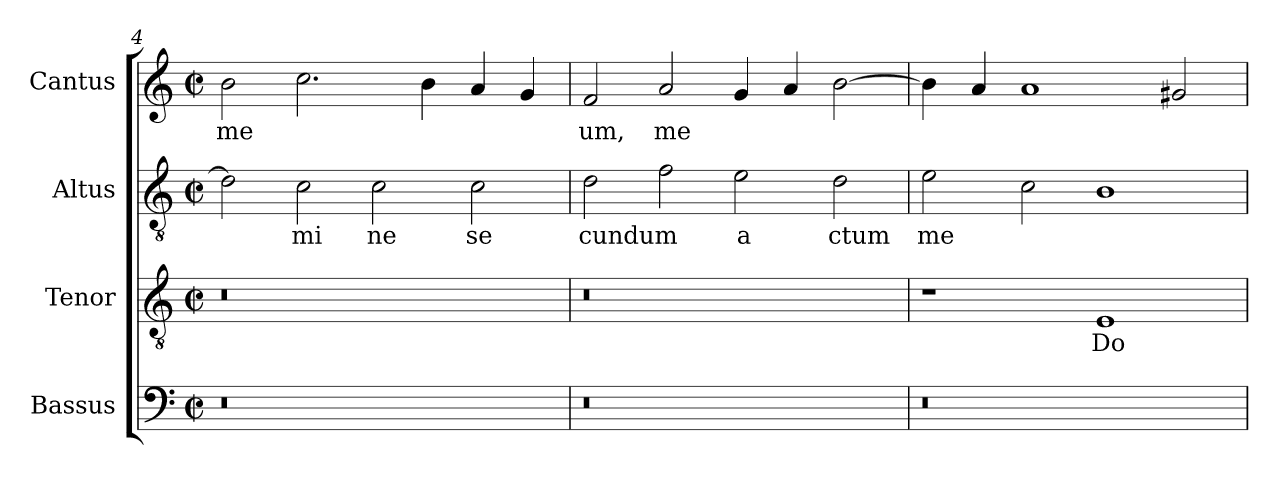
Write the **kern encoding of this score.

**kern	**kern	**text	**kern	**text	**kern	**text
*part4	*part3	*part3	*part2	*part2	*part1	*part1
*staff4	*staff3	*staff3	*staff2	*staff2	*staff1	*staff1
*I"Bassus	*I"Tenor	*	*I"Altus	*	*I"Cantus	*
*clefF4	*clefGv2	*	*clefGv2	*	*clefG2	*
*M2/2	*M2/2	*	*M2/2	*	*M2/2	*
*met(c|)	*met(c|)	*	*met(c|)	*	*met(c|)	*
=4	=4	=4	=4	=4	=4	=4
!	!	!	!	!	!	!LO:LY:b
0r	0r	.	2d\]	.	2b\	me
!	!	!	!	!LO:LY:b:cj	!	!
.	.	.	2c\	mi	2.cc\	.
!	!	!	!	!LO:LY:b:cj	!	!
.	.	.	2c\	ne	.	.
.	.	.	.	.	4b\	.
!	!	!	!	!LO:LY:b:cj	!	!
.	.	.	2c\	se	4a/	.
.	.	.	.	.	4g/	.
=5	=5	=5	=5	=5	=5	=5
!	!	!	!	!LO:LY:b	!	!LO:LY:b:cj
0r	0r	.	2d\	cundum	2f/	um,
!	!	!	!	!	!	!LO:LY:b
.	.	.	2f\	.	2a/	me
!	!	!	!	!LO:LY:b:cj	!	!
.	.	.	2e\	a	4g/	.
.	.	.	.	.	4a/	.
!	!	!	!	!LO:LY:b:cj	!	!
.	.	.	2d\	ctum	[>2b\	.
!!LO:LB:g=z
=6	=6	=6	=6	=6	=6	=6
!	!	!	!	!LO:LY:b	!	!
0r	1r	.	2e\	me	4b\]	.
.	.	.	.	.	4a/	.
.	.	.	2c\	.	1a	.
!	!	!LO:LY:b:cj	!	!	!	!
.	1E	Do-	1B	.	.	.
.	.	.	.	.	2g#/	.
=	=	=	=	=	=	=
*-	*-	*-	*-	*-	*-	*-
